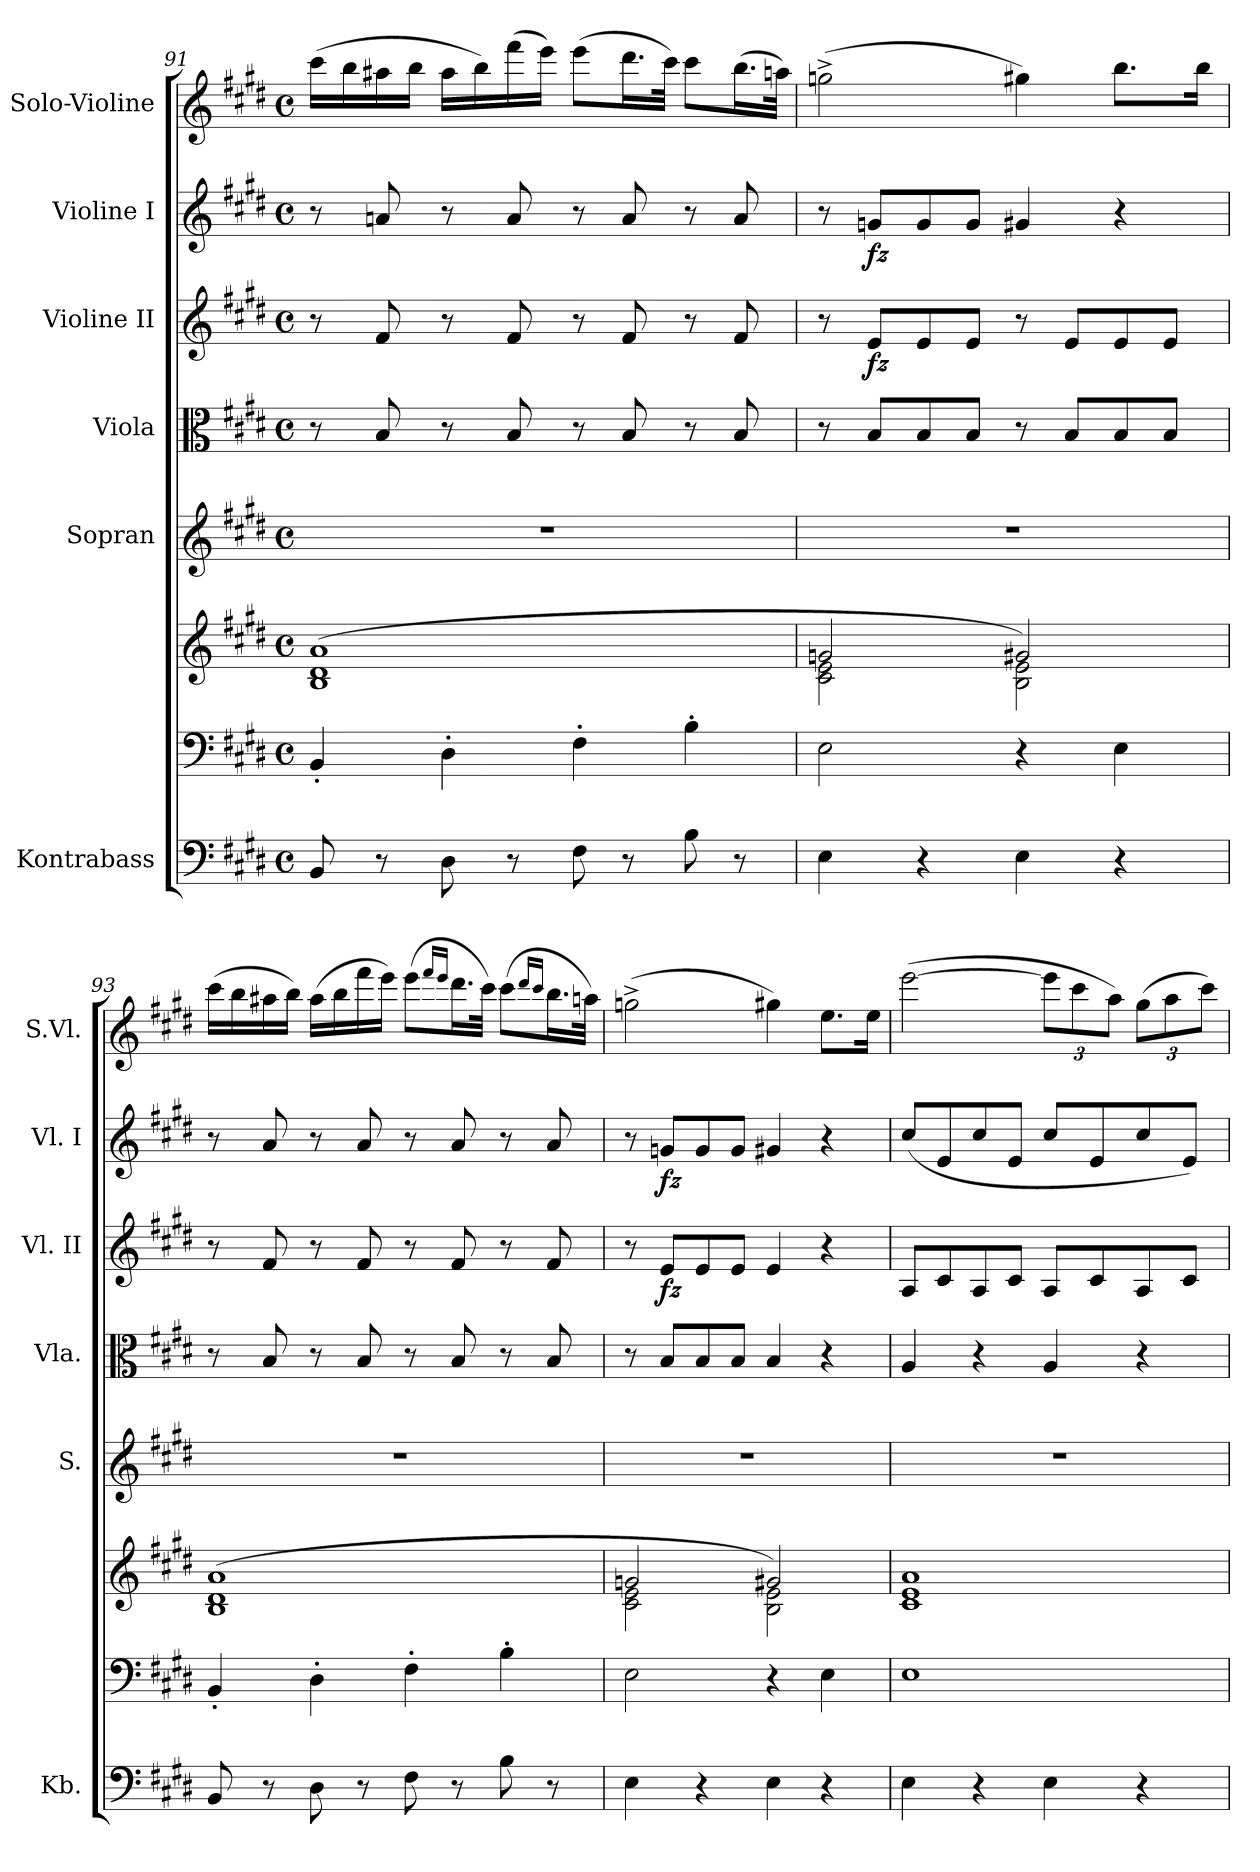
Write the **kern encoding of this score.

**kern	**kern	**kern	**kern	**kern	**kern	**dynam	**kern	**dynam	**kern
*part7	*part6	*part6	*part5	*part4	*part3	*part3	*part2	*part2	*part1
*staff8	*staff7	*staff6	*staff5	*staff4	*staff3	*staff3	*staff2	*staff2	*staff1
*I"Kontrabass	*	*	*I"Sopran	*I"Viola	*I"Violine II	*	*I"Violine I	*	*I"Solo-Violine
*I'Kb.	*	*	*I'S.	*I'Vla.	*I'Vl. II	*	*I'Vl. I	*	*I'S.Vl.
!!LO:PB:g=z
*clefF4	*clefF4	*clefG2	*clefG2	*clefC3	*clefG2	*	*clefG2	*	*clefG2
*ITrd7c12	*	*	*	*	*	*	*	*	*
*k[f#c#g#d#]	*k[f#c#g#d#]	*k[f#c#g#d#]	*k[f#c#g#d#]	*k[f#c#g#d#]	*k[f#c#g#d#]	*	*k[f#c#g#d#]	*	*k[f#c#g#d#]
*E:	*E:	*E:	*E:	*E:	*E:	*	*E:	*	*E:
*M4/4	*M4/4	*M4/4	*M4/4	*M4/4	*M4/4	*	*M4/4	*	*M4/4
*met(c)	*met(c)	*met(c)	*met(c)	*met(c)	*met(c)	*	*met(c)	*	*met(c)
=91	=91	=91	=91	=91	=91	=91	=91	=91	=91
*	*	*^	*	*	*	*	*	*	*
8BBB/	4BB'</	(>1a	1B 1d#	1r	8r	8r	.	8r	.	(>16ccc#\LL
.	.	.	.	.	.	.	.	.	.	16bb\
8r	.	.	.	.	8B/	8f#/	.	8an/	.	16aa#X\
.	.	.	.	.	.	.	.	.	.	16bb\JJ
8DD#\	4D#'>\	.	.	.	8r	8r	.	8r	.	16aa#\LL
.	.	.	.	.	.	.	.	.	.	16bb\)
8r	.	.	.	.	8B/	8f#/	.	8a/	.	(>16fff#\
.	.	.	.	.	.	.	.	.	.	16eee\JJ)
8FF#\	4F#'>\	.	.	.	8r	8r	.	8r	.	(>8eee\L
8r	.	.	.	.	8B/	8f#/	.	8a/	.	16.ddd#\L
.	.	.	.	.	.	.	.	.	.	32ccc#\JJk)
8BB\	4B'>\	.	.	.	8r	8r	.	8r	.	8ccc#\L
8r	.	.	.	.	8B/	8f#/	.	8a/	.	(>16.bb\L
.	.	.	.	.	.	.	.	.	.	32aan\JJk)
=92	=92	=92	=92	=92	=92	=92	=92	=92	=92	=92
4EE\	2E\	2gn/	2c#\ 2e\	1r	8r	8r	.	8r	.	(>2ggn^>\
!	!	!	!	!	!	!	!LO:DY:b	!	!LO:DY:b	!
.	.	.	.	.	8B/L	8e/L	fz	8gn/L	fz	.
4r	.	.	.	.	8B/	8e/	.	8g/	.	.
.	.	.	.	.	8B/J	8e/J	.	8g/J	.	.
4EE\	4r	2g#X/)	2B\ 2e\	.	8r	8r	.	4g#X/	.	4gg#X\)
.	.	.	.	.	8B/L	8e/L	.	.	.	.
4r	4E\	.	.	.	8B/	8e/	.	4r	.	8.bb\L
.	.	.	.	.	8B/J	8e/J	.	.	.	.
.	.	.	.	.	.	.	.	.	.	16bb\Jk
=93	=93	=93	=93	=93	=93	=93	=93	=93	=93	=93
8BBB/	4BB'</	(>1a	1B 1d#	1r	8r	8r	.	8r	.	(>16ccc#\LL
.	.	.	.	.	.	.	.	.	.	16bb\
8r	.	.	.	.	8B/	8f#/	.	8a/	.	16aa#X\
.	.	.	.	.	.	.	.	.	.	16bb\JJ)
8DD#\	4D#'>\	.	.	.	8r	8r	.	8r	.	(>16aa#\LL
.	.	.	.	.	.	.	.	.	.	16bb\
8r	.	.	.	.	8B/	8f#/	.	8a/	.	16fff#\
.	.	.	.	.	.	.	.	.	.	16eee\JJ)
8FF#\	4F#'>\	.	.	.	8r	8r	.	8r	.	(>8eee\L
.	.	.	.	.	.	.	.	.	.	16qfff#/LL
.	.	.	.	.	.	.	.	.	.	16qeee/JJ
8r	.	.	.	.	8B/	8f#/	.	8a/	.	16.ddd#\L
.	.	.	.	.	.	.	.	.	.	32ccc#\JJk)
8BB\	4B'>\	.	.	.	8r	8r	.	8r	.	(>8ccc#\L
.	.	.	.	.	.	.	.	.	.	16qddd#/LL
.	.	.	.	.	.	.	.	.	.	16qccc#/JJ
8r	.	.	.	.	8B/	8f#/	.	8a/	.	16.bb\L
.	.	.	.	.	.	.	.	.	.	32aan\JJk)
!!LO:PB:g=z
=94	=94	=94	=94	=94	=94	=94	=94	=94	=94	=94
4EE\	2E\	2gn/	2c#\ 2e\	1r	8r	8r	.	8r	.	(>2ggn^>\
!	!	!	!	!	!	!	!LO:DY:b	!	!LO:DY:b	!
.	.	.	.	.	8B/L	8e/L	fz	8gn/L	fz	.
4r	.	.	.	.	8B/	8e/	.	8g/	.	.
.	.	.	.	.	8B/J	8e/J	.	8g/J	.	.
4EE\	4r	2g#X/)	2B\ 2e\	.	4B/	4e/	.	4g#X/	.	4gg#X\)
4r	4E\	.	.	.	4r	4r	.	4r	.	8.ee\L
.	.	.	.	.	.	.	.	.	.	16ee\Jk
=95	=95	=95	=95	=95	=95	=95	=95	=95	=95	=95
4EE\	1E	1a	1c# 1e	1r	4A/	8A/L	.	(<8cc#/L	.	(>[2eee\
.	.	.	.	.	.	8c#/	.	8e/	.	.
4r	.	.	.	.	4r	8A/	.	8cc#/	.	.
.	.	.	.	.	.	8c#/J	.	8e/J	.	.
4EE\	.	.	.	.	4A/	8A/L	.	8cc#/L	.	12eee\L]
.	.	.	.	.	.	.	.	.	.	12ccc#\
.	.	.	.	.	.	8c#/	.	8e/	.	.
.	.	.	.	.	.	.	.	.	.	12aa\J)
4r	.	.	.	.	4r	8A/	.	8cc#/	.	(>12gg#\L
.	.	.	.	.	.	.	.	.	.	12aa\
.	.	.	.	.	.	8c#/J	.	8e/J)	.	.
.	.	.	.	.	.	.	.	.	.	12ccc#\J)
*	*	*v	*v	*	*	*	*	*	*	*
=	=	=	=	=	=	=	=	=	=
*-	*-	*-	*-	*-	*-	*-	*-	*-	*-
